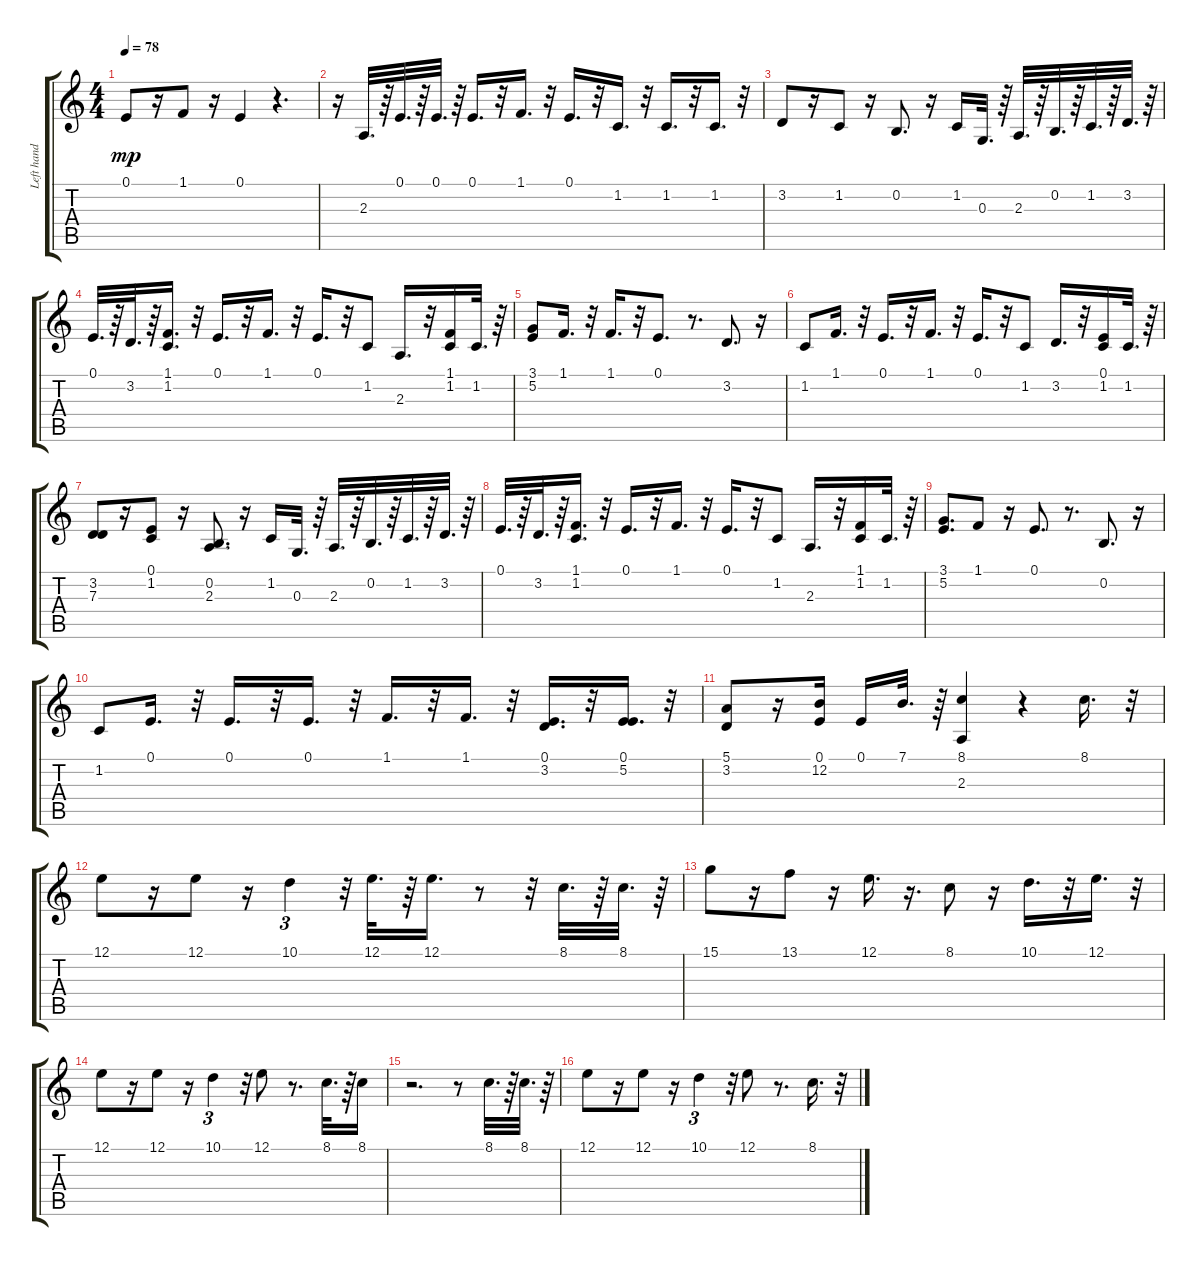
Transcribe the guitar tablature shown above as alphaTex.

\track ("Left hand + Vocals" "Left hand ") {instrument acousticgrandpiano}
\staff {score tabs}
\tuning (E4 B3 G3 D3 A2 E2) {hide}
\ts (4 4)
\tempo 78
\clef g2
\ks c
0.1.8{dy mp} r.16 1.1.8 r.16 0.1.4 r.4{d} |
r.16 2.3.32{d} r.64 0.1.32{d} r.64 0.1.32{d} r.64 0.1.16{d} r.32 1.1.16{d} r.32 0.1.16{d} r.32 1.2.16{d} r.32 1.2.16{d} r.32 1.2.16{d} r.32 |
3.2.8 r.16 1.2.8 r.16 0.2.8{d} r.16 1.2.16 0.3.32{d} r.64 2.3.32{d} r.64 0.2.32{d} r.64 1.2.32{d} r.64 3.2.32{d} r.64 |
0.1.32{d} r.64 3.2.32{d} r.64 (1.1 1.2).16{d} r.32 0.1.16{d} r.32 1.1.16{d} r.32 0.1.16{d} r.32 1.2.8 2.3.16{d} r.32 (1.1 1.2).16 1.2.32{d} r.64 |
(3.1 5.2).8 1.1.16{d} r.32 1.1.16{d} r.32 0.1.8{d} r.8{d} 3.2.8{d} r.16 |
1.2.8 1.1.16{d} r.32 0.1.16{d} r.32 1.1.16{d} r.32 0.1.16{d} r.32 1.2.8 3.2.16{d} r.32 (0.1 1.2).16 1.2.32{d} r.64 |
(3.2 7.3).8 r.16 (0.1 1.2).8 r.16 (0.2 2.3).8{d} r.16 1.2.16 0.3.32{d} r.64 2.3.32{d} r.64 0.2.32{d} r.64 1.2.32{d} r.64 3.2.32{d} r.64 |
0.1.32{d} r.64 3.2.32{d} r.64 (1.1 1.2).16{d} r.32 0.1.16{d} r.32 1.1.16{d} r.32 0.1.16{d} r.32 1.2.8 2.3.16{d} r.32 (1.1 1.2).16 1.2.32{d} r.64 |
(3.1 5.2).8{d} 1.1.8 r.16 0.1.8{d} r.8{d} 0.2.8{d} r.16 |
1.2.8 0.1.16{d} r.32 0.1.16{d} r.32 0.1.16{d} r.32 1.1.16{d} r.32 1.1.16{d} r.32 (0.1 3.2).16{d} r.32 (0.1 5.2).16{d} r.32 |
(5.1 3.2).8 r.16 (0.1 12.2).16 0.1.16 7.1.32{d} r.64 (8.1 2.3).4 r.4 8.1.16{d} r.32 |
12.1.8 r.16 12.1.8 r.16 10.1.4{tu (3 2)} r.32{tu (3 2)} 12.1.32{d} r.64 12.1.16{d} r.8 r.32 8.1.32{d} r.64 8.1.32{d} r.64 |
15.1.8 r.16 13.1.8 r.16 12.1.16{d} r.16{d} 8.1.8 r.16 10.1.16{d} r.32 12.1.16{d} r.32 |
12.1.8 r.16 12.1.8 r.16 10.1.4{tu (3 2)} r.32{tu (3 2)} 12.1.8 r.8{d} 8.1.32{d} r.64 8.1.16 |
r.2{d} r.8 8.1.32{d} r.64 8.1.32{d} r.64 |
12.1.8 r.16 12.1.8 r.16 10.1.4{tu (3 2)} r.32{tu (3 2)} 12.1.8 r.8{d} 8.1.16{d} r.32
